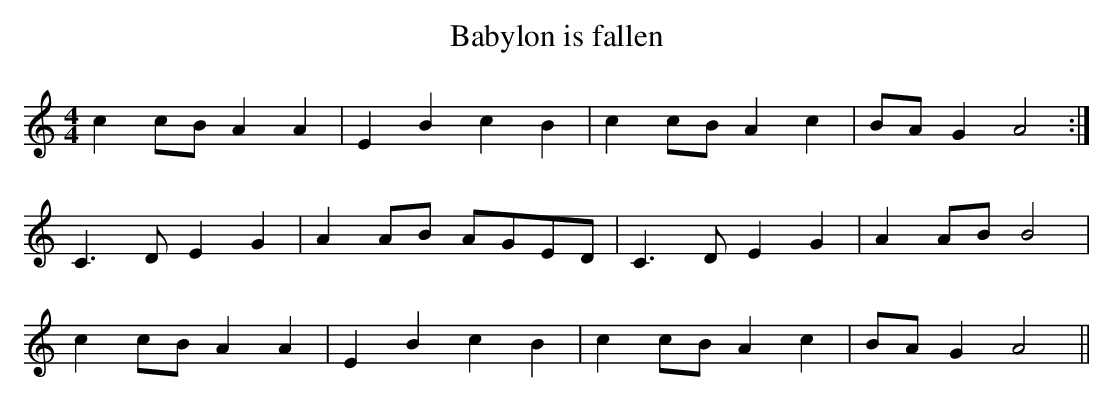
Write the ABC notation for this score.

X:1
T:Babylon is fallen
M:4/4
K:Amin
c2 cB A2 A2 | E2 B2 c2 B2 | c2 cB A2 c2 | BA G2 A4 :|
C3 D E2 G2 | A2 AB AGED | C3 D E2 G2 | A2 AB B4 |
c2 cB A2 A2 | E2 B2 c2 B2 | c2 cB A2 c2 | BA G2 A4 ||
